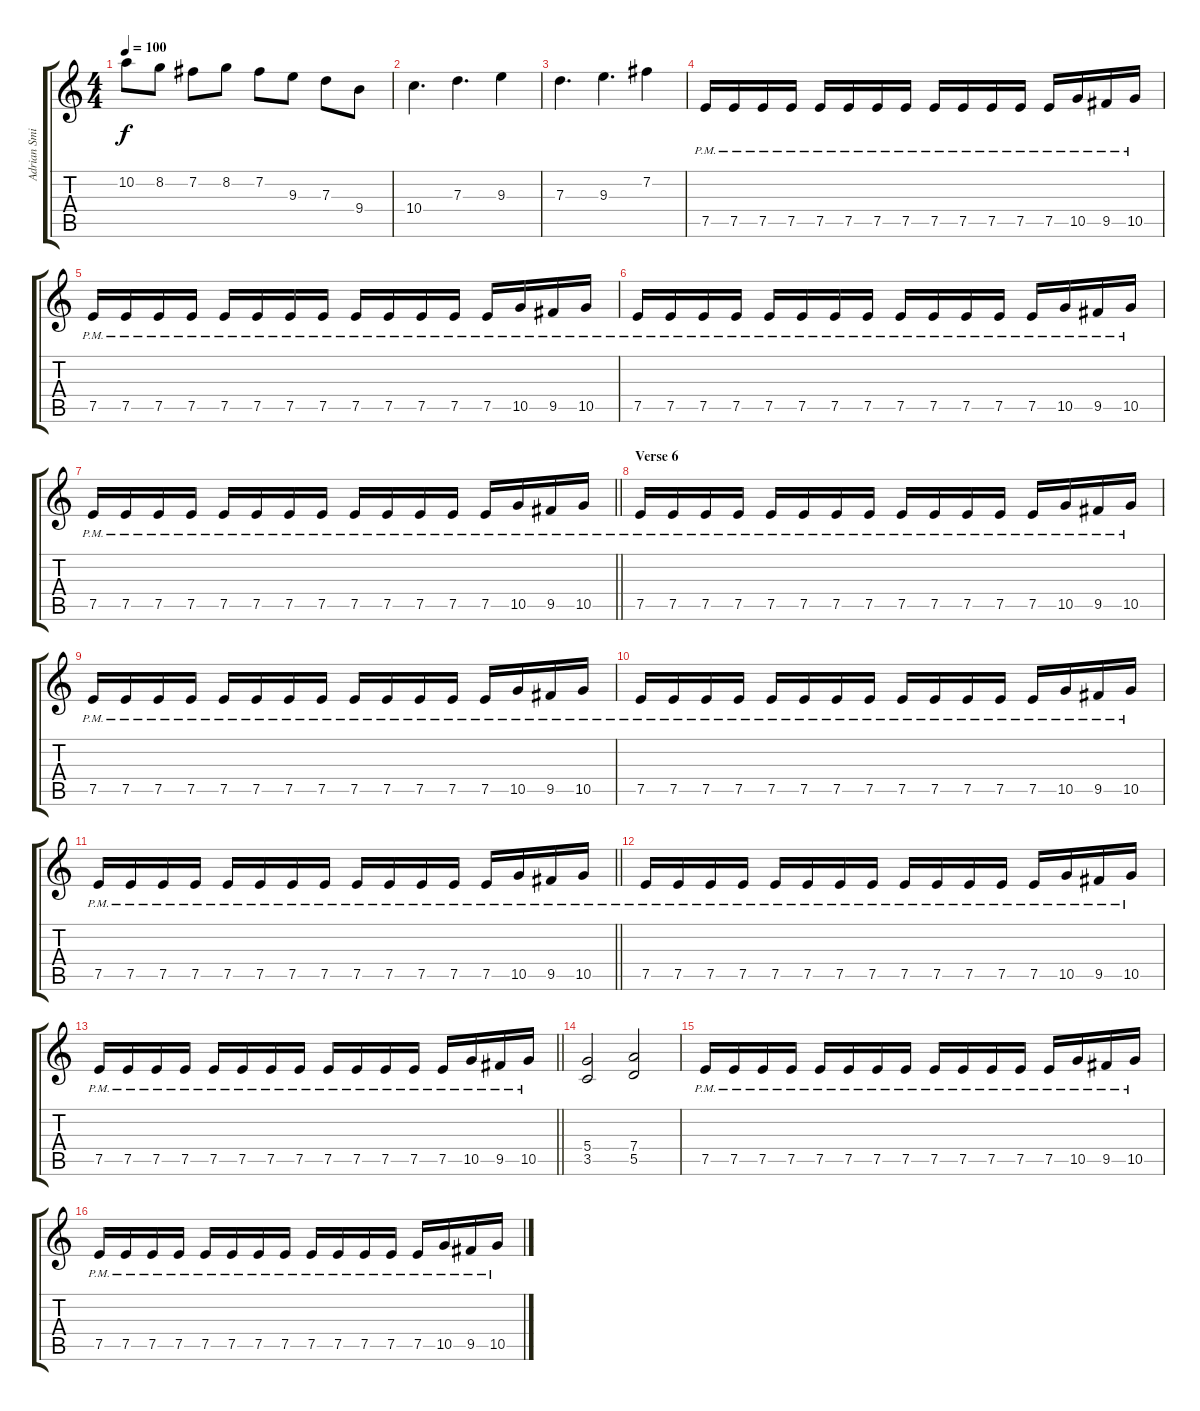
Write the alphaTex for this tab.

\track ("Adrian Smith" "Adrian Smi") {instrument overdrivenguitar}
\staff {score tabs}
\tuning (E4 B3 G3 D3 A2 E2) {hide}
\ts (4 4)
\tempo 100
\clef g2
\ks c
10.2.8{dy f} 8.2.8 7.2.8 8.2.8 7.2.8 9.3.8 7.3.8 9.4.8 |
10.4.4{d} 7.3.4{d} 9.3.4 |
7.3.4{d} 9.3.4{d} 7.2.4 |
7.5{pm}.16 7.5{pm}.16 7.5{pm}.16 7.5{pm}.16 7.5{pm}.16 7.5{pm}.16 7.5{pm}.16 7.5{pm}.16 7.5{pm}.16 7.5{pm}.16 7.5{pm}.16 7.5{pm}.16 7.5{pm}.16 10.5{pm}.16 9.5{pm}.16 10.5{pm}.16 |
7.5{pm}.16 7.5{pm}.16 7.5{pm}.16 7.5{pm}.16 7.5{pm}.16 7.5{pm}.16 7.5{pm}.16 7.5{pm}.16 7.5{pm}.16 7.5{pm}.16 7.5{pm}.16 7.5{pm}.16 7.5{pm}.16 10.5{pm}.16 9.5{pm}.16 10.5{pm}.16 |
7.5{pm}.16 7.5{pm}.16 7.5{pm}.16 7.5{pm}.16 7.5{pm}.16 7.5{pm}.16 7.5{pm}.16 7.5{pm}.16 7.5{pm}.16 7.5{pm}.16 7.5{pm}.16 7.5{pm}.16 7.5{pm}.16 10.5{pm}.16 9.5{pm}.16 10.5{pm}.16 |
\barLineRight lightlight
7.5{pm}.16 7.5{pm}.16 7.5{pm}.16 7.5{pm}.16 7.5{pm}.16 7.5{pm}.16 7.5{pm}.16 7.5{pm}.16 7.5{pm}.16 7.5{pm}.16 7.5{pm}.16 7.5{pm}.16 7.5{pm}.16 10.5{pm}.16 9.5{pm}.16 10.5{pm}.16 |
\section ("" "Verse 6")
7.5{pm}.16 7.5{pm}.16 7.5{pm}.16 7.5{pm}.16 7.5{pm}.16 7.5{pm}.16 7.5{pm}.16 7.5{pm}.16 7.5{pm}.16 7.5{pm}.16 7.5{pm}.16 7.5{pm}.16 7.5{pm}.16 10.5{pm}.16 9.5{pm}.16 10.5{pm}.16 |
7.5{pm}.16 7.5{pm}.16 7.5{pm}.16 7.5{pm}.16 7.5{pm}.16 7.5{pm}.16 7.5{pm}.16 7.5{pm}.16 7.5{pm}.16 7.5{pm}.16 7.5{pm}.16 7.5{pm}.16 7.5{pm}.16 10.5{pm}.16 9.5{pm}.16 10.5{pm}.16 |
7.5{pm}.16 7.5{pm}.16 7.5{pm}.16 7.5{pm}.16 7.5{pm}.16 7.5{pm}.16 7.5{pm}.16 7.5{pm}.16 7.5{pm}.16 7.5{pm}.16 7.5{pm}.16 7.5{pm}.16 7.5{pm}.16 10.5{pm}.16 9.5{pm}.16 10.5{pm}.16 |
\barLineRight lightlight
7.5{pm}.16 7.5{pm}.16 7.5{pm}.16 7.5{pm}.16 7.5{pm}.16 7.5{pm}.16 7.5{pm}.16 7.5{pm}.16 7.5{pm}.16 7.5{pm}.16 7.5{pm}.16 7.5{pm}.16 7.5{pm}.16 10.5{pm}.16 9.5{pm}.16 10.5{pm}.16 |
7.5{pm}.16 7.5{pm}.16 7.5{pm}.16 7.5{pm}.16 7.5{pm}.16 7.5{pm}.16 7.5{pm}.16 7.5{pm}.16 7.5{pm}.16 7.5{pm}.16 7.5{pm}.16 7.5{pm}.16 7.5{pm}.16 10.5{pm}.16 9.5{pm}.16 10.5{pm}.16 |
\barLineRight lightlight
7.5{pm}.16 7.5{pm}.16 7.5{pm}.16 7.5{pm}.16 7.5{pm}.16 7.5{pm}.16 7.5{pm}.16 7.5{pm}.16 7.5{pm}.16 7.5{pm}.16 7.5{pm}.16 7.5{pm}.16 7.5{pm}.16 10.5{pm}.16 9.5{pm}.16 10.5{pm}.16 |
(5.4 3.5).2 (7.4 5.5).2 |
7.5{pm}.16 7.5{pm}.16 7.5{pm}.16 7.5{pm}.16 7.5{pm}.16 7.5{pm}.16 7.5{pm}.16 7.5{pm}.16 7.5{pm}.16 7.5{pm}.16 7.5{pm}.16 7.5{pm}.16 7.5{pm}.16 10.5{pm}.16 9.5{pm}.16 10.5{pm}.16 |
7.5{pm}.16 7.5{pm}.16 7.5{pm}.16 7.5{pm}.16 7.5{pm}.16 7.5{pm}.16 7.5{pm}.16 7.5{pm}.16 7.5{pm}.16 7.5{pm}.16 7.5{pm}.16 7.5{pm}.16 7.5{pm}.16 10.5{pm}.16 9.5{pm}.16 10.5{pm}.16
